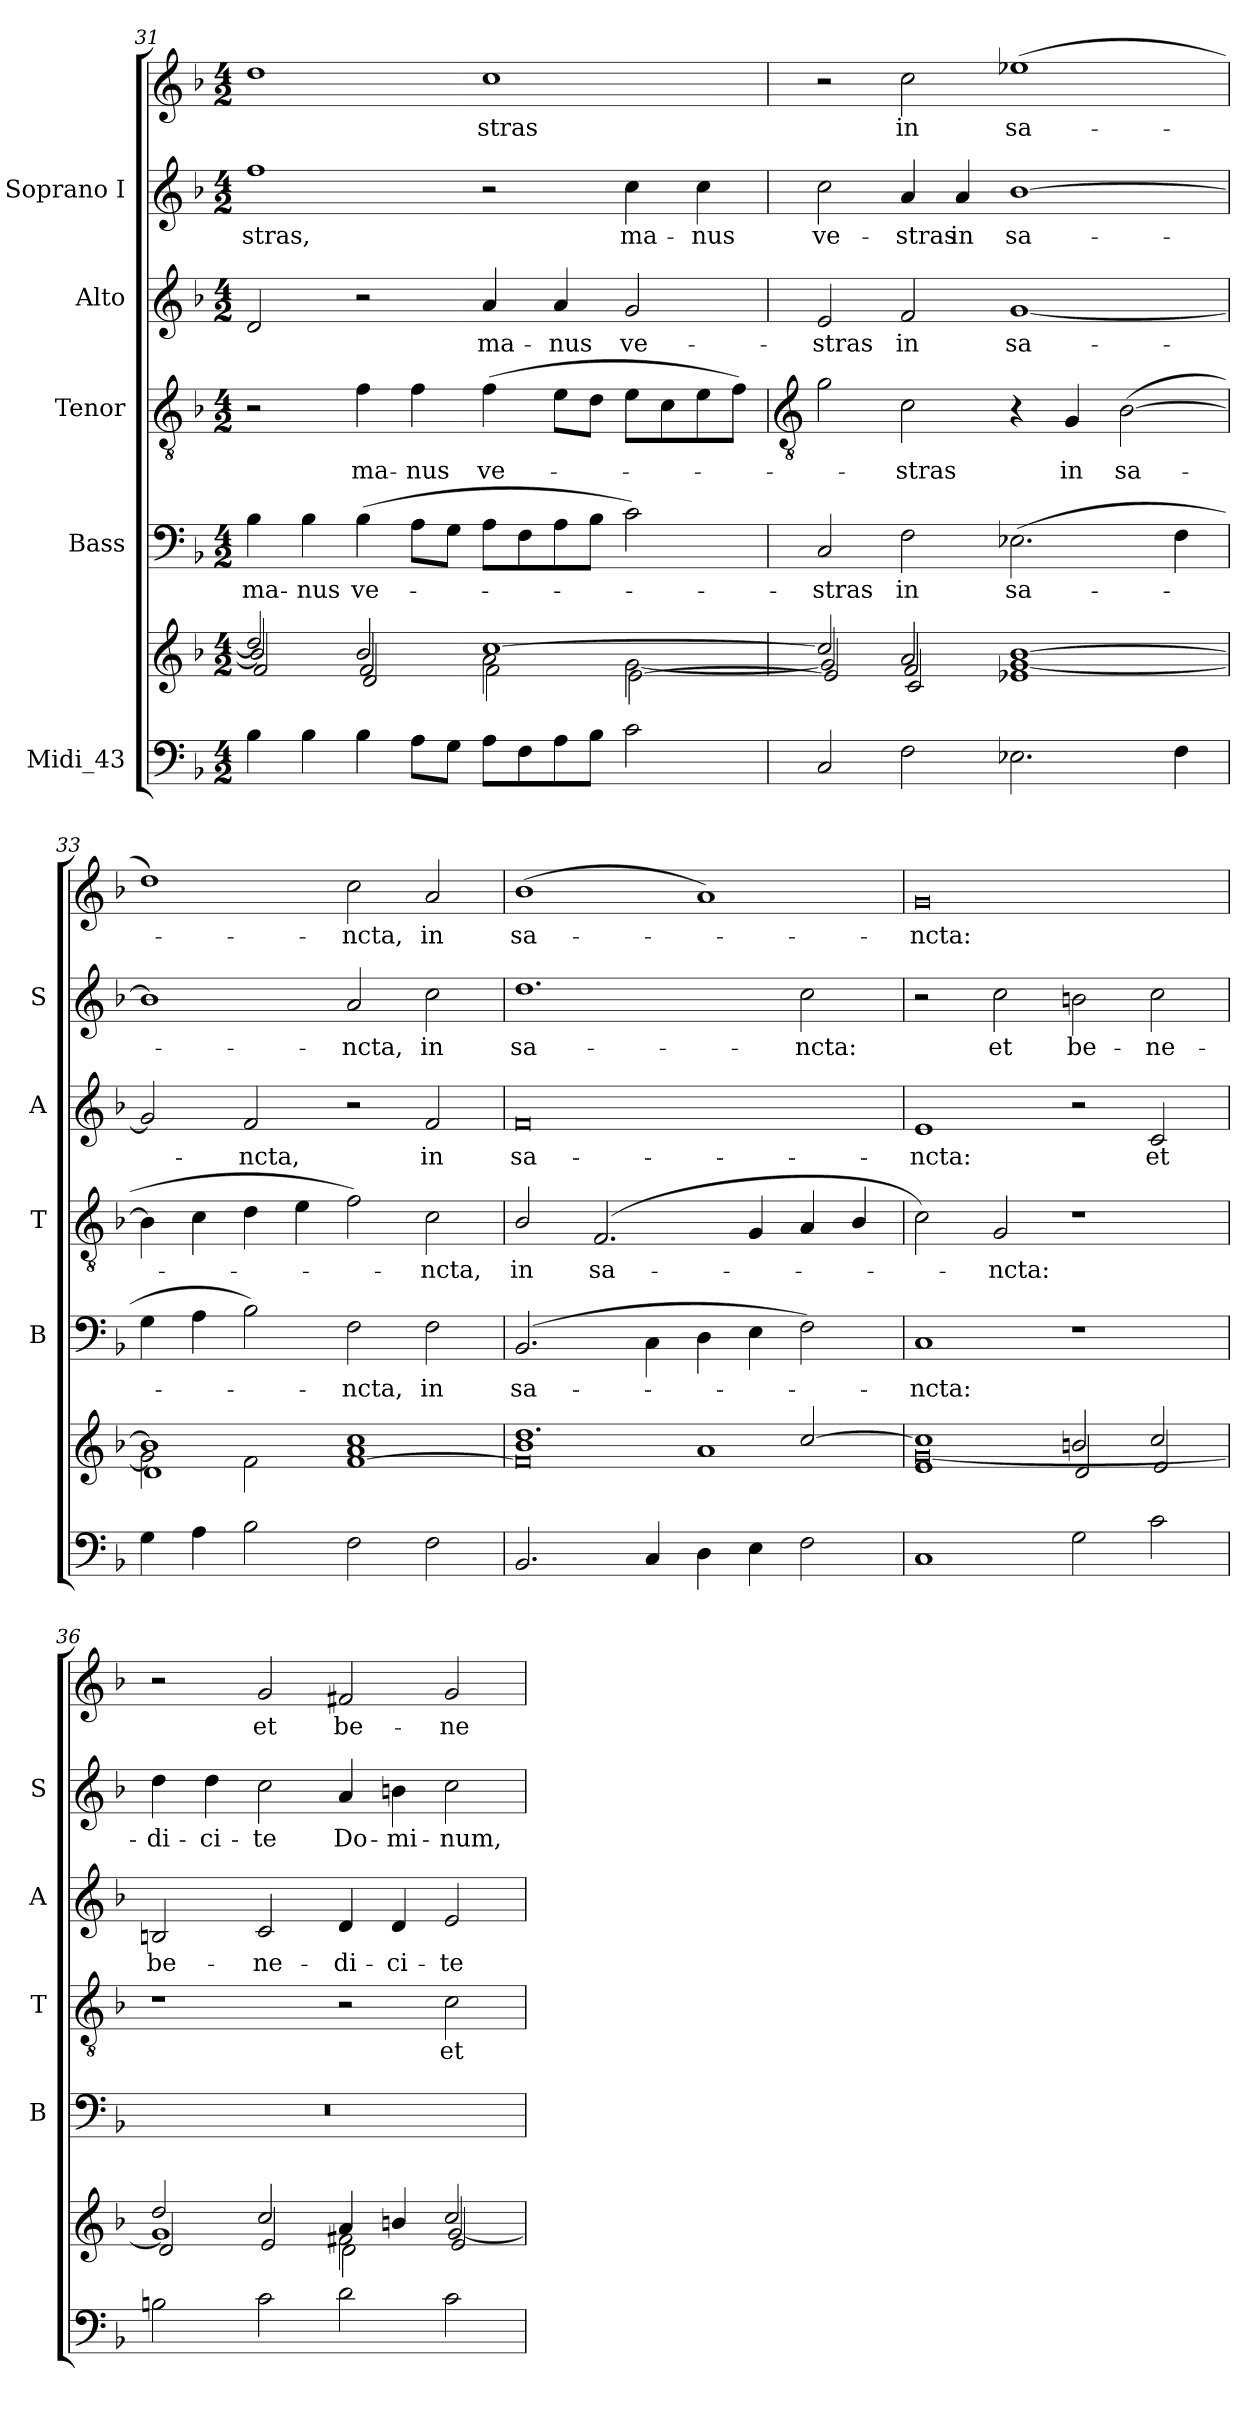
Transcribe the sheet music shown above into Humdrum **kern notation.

**kern	**kern	**kern	**text	**kern	**text	**kern	**text	**kern	**text	**kern	**text
*part5	*part5	*part4	*part4	*part3	*part3	*part2	*part2	*part1	*part1	*part1	*part1
*staff7	*staff6	*staff5	*staff5	*staff4	*staff4	*staff3	*staff3	*staff2	*staff2	*staff1	*staff1
*I"Midi_43	*	*I"Bass	*	*I"Tenor	*	*I"Alto	*	*I"Soprano I	*	*	*
*	*	*I'B	*	*I'T	*	*I'A	*	*I'S	*	*	*
*clefF4	*clefG2	*clefF4	*	*clefGv2	*	*clefG2	*	*clefG2	*	*clefG2	*
*k[b-]	*k[b-]	*k[b-]	*	*k[b-]	*	*k[b-]	*	*k[b-]	*	*k[b-]	*
*F:	*F:	*F:	*	*F:	*	*F:	*	*F:	*	*F:	*
*M4/2	*M4/2	*M4/2	*	*M4/2	*	*M4/2	*	*M4/2	*	*M4/2	*
=31	=31	=31	=31	=31	=31	=31	=31	=31	=31	=31	=31
*	*^	*	*	*	*	*	*	*	*	*	*
*	*	*^	*	*	*	*	*	*	*	*	*	*
!	!	!	!	!	!LO:LY:b	!	!	!	!	!	!LO:LY:b	!	!
4B-	2dd/]	2b-/]	2f/	4B-	ma-	2r	.	2d	.	1ff	stras,	1dd/	.
!	!	!	!	!	!LO:LY:b	!	!	!	!	!	!	!	!
4B-	.	.	.	4B-	-nus	.	.	.	.	.	.	.	.
!	!	!	!	!	!LO:LY:b	!	!LO:LY:b	!	!	!	!	!	!
4B-	2b-/	2f/	2d/	(>4B-	ve-	4f	ma-	2r	.	.	.	.	.
!	!	!	!	!	!	!	!LO:LY:b	!	!	!	!	!	!
8AL	.	.	.	8AL	.	4f	-nus	.	.	.	.	.	.
8GJ	.	.	.	8GJ	.	.	.	.	.	.	.	.	.
!	!	!	!	!	!	!	!LO:LY:b	!	!LO:LY:b	!	!	!	!LO:LY:b
8AL	[1cc/	2a\	2f\	8AL	.	(>4f	ve-	4a	ma-	2r	.	1cc	stras
8F	.	.	.	8F	.	.	.	.	.	.	.	.	.
!	!	!	!	!	!	!	!	!	!LO:LY:b	!	!	!	!
8A	.	.	.	8A	.	8eL	.	4a	-nus	.	.	.	.
8B-J	.	.	.	8B-J	.	8dJ	.	.	.	.	.	.	.
!	!	!	!	!	!	!	!	!	!LO:LY:b	!	!LO:LY:b	!	!
2c	.	[2g\	[2e\	2c)	.	8eL	.	2g	ve-	4cc	ma-	.	.
.	.	.	.	.	.	8c	.	.	.	.	.	.	.
!	!	!	!	!	!	!	!	!	!	!	!LO:LY:b	!	!
.	.	.	.	.	.	8e	.	.	.	4cc	-nus	.	.
.	.	.	.	.	.	8fJ)	.	.	.	.	.	.	.
!!LO:LB:g=z
=32	=32	=32	=32	=32	=32	=32	=32	=32	=32	=32	=32	=32	=32
*	*	*	*	*	*	*clefGv2	*	*	*	*	*	*	*
!	!	!	!	!	!LO:LY:b	!	!	!	!LO:LY:b	!	!LO:LY:b	!	!
2C	2cc/]	2g/]	2e/]	2C	stras	2g	.	2e	-stras	2cc	ve-	2r	.
!	!	!	!	!	!LO:LY:b	!	!LO:LY:b	!	!LO:LY:b	!	!LO:LY:b	!	!LO:LY:b
2F	2a/	2f/	2c/	2F	in	2c	stras	2f	in	4a	-stras	2cc	in
!	!	!	!	!	!	!	!	!	!	!	!LO:LY:b	!	!
.	.	.	.	.	.	.	.	.	.	4a	in	.	.
!	!	!	!	!	!LO:LY:b	!	!	!	!LO:LY:b	!	!LO:LY:b	!	!LO:LY:b
2.E-X	[1b-/	[1g\	1e-X\	(>2.E-X	sa-	4r	.	[1g	sa-	[1b-	sa-	(>1ee-X	sa-
!	!	!	!	!	!	!	!LO:LY:b	!	!	!	!	!	!
.	.	.	.	.	.	4G	in	.	.	.	.	.	.
!	!	!	!	!	!	!	!LO:LY:b	!	!	!	!	!	!
.	.	.	.	.	.	(>[2B-	sa-	.	.	.	.	.	.
4F	.	.	.	4F	.	.	.	.	.	.	.	.	.
=33	=33	=33	=33	=33	=33	=33	=33	=33	=33	=33	=33	=33	=33
4G	1b-/]	2g\]	1d\	4G	.	4B-]	.	2g]	.	1b-]	.	1dd)	.
4A	.	.	.	4A	.	4c	.	.	.	.	.	.	.
!	!	!	!	!	!	!	!	!	!LO:LY:b	!	!	!	!
2B-	.	2f\	.	2B-)	.	4d	.	2f	ncta,	.	.	.	.
.	.	.	.	.	.	4e	.	.	.	.	.	.	.
!	!	!	!	!	!LO:LY:b	!	!	!	!	!	!LO:LY:b	!	!LO:LY:b
2F	1cc/	1a\	[1f\	2F	ncta,	2f)	.	2r	.	2a	ncta,	2cc	ncta,
!	!	!	!	!	!LO:LY:b	!	!LO:LY:b	!	!LO:LY:b	!	!LO:LY:b	!	!LO:LY:b
2F	.	.	.	2F	in	2c	ncta,	2f	in	2cc	in	2a	in
=34	=34	=34	=34	=34	=34	=34	=34	=34	=34	=34	=34	=34	=34
!	!	!	!	!	!LO:LY:b	!	!LO:LY:b	!	!LO:LY:b	!	!LO:LY:b	!	!LO:LY:b
2.BB-	1.dd/	1b-\	0f\]	(>2.BB-	sa-	2B-/	in	0f	sa-	1.dd	sa-	(<1b-	sa-
!	!	!	!	!	!	!	!LO:LY:b	!	!	!	!	!	!
.	.	.	.	.	.	(<2.F	sa-	.	.	.	.	.	.
4C	.	.	.	4C\	.	.	.	.	.	.	.	.	.
4D	.	1a\	.	4D	.	.	.	.	.	.	.	1a)	.
4E	.	.	.	4E	.	4G	.	.	.	.	.	.	.
!	!	!	!	!	!	!	!	!	!	!	!LO:LY:b	!	!
2F	[2cc/	.	.	2F)	.	4A	.	.	.	2cc	-ncta:	.	.
.	.	.	.	.	.	4B-/	.	.	.	.	.	.	.
=35	=35	=35	=35	=35	=35	=35	=35	=35	=35	=35	=35	=35	=35
!	!	!	!	!	!LO:LY:b	!	!	!	!LO:LY:b	!	!	!	!LO:LY:b
1C	1cc/]	[0g\	1e\	1C	ncta:	2c)	.	1e	-ncta:	2r	.	0g	ncta:
!	!	!	!	!	!	!	!LO:LY:b	!	!	!	!LO:LY:b	!	!
.	.	.	.	.	.	2G	ncta:	.	.	2cc	et	.	.
!	!	!	!	!	!	!	!	!	!	!	!LO:LY:b	!	!
2G	2bn/	.	2d/	1r	.	1r	.	2r	.	2bn	be-	.	.
!	!	!	!	!	!	!	!	!	!LO:LY:b	!	!LO:LY:b	!	!
2c	2cc/	.	2e/	.	.	.	.	2c	et	2cc	-ne-	.	.
=36	=36	=36	=36	=36	=36	=36	=36	=36	=36	=36	=36	=36	=36
!	!	!	!	!	!	!	!	!	!LO:LY:b	!	!LO:LY:b	!	!
2Bn	2dd/	1g\]	2d/	0r	.	1r	.	2Bn	be-	4dd	-di-	2r	.
!	!	!	!	!	!	!	!	!	!	!	!LO:LY:b	!	!
.	.	.	.	.	.	.	.	.	.	4dd	-ci-	.	.
!	!	!	!	!	!	!	!	!	!LO:LY:b	!	!LO:LY:b	!	!LO:LY:b
2c	2cc/	.	2e/	.	.	.	.	2c	-ne-	2cc	-te	2g	-et
!	!	!	!	!	!	!	!	!	!LO:LY:b	!	!LO:LY:b	!	!LO:LY:b
2d	4a/	2f#X\	2d\	.	.	2r	.	4d	-di-	4a	Do-	2f#X	be-
!	!	!	!	!	!	!	!	!	!LO:LY:b	!	!LO:LY:b	!	!
.	4bn/	.	.	.	.	.	.	4d	-ci-	4bn	-mi-	.	.
!	!	!	!	!	!	!	!LO:LY:b	!	!LO:LY:b	!	!LO:LY:b	!	!LO:LY:b
2c	2cc/	[2g/	2e/	.	.	2c	et	2e	-te	2cc	-num,	2g	-ne-
*	*v	*v	*v	*	*	*	*	*	*	*	*	*	*
=	=	=	=	=	=	=	=	=	=	=	=
*-	*-	*-	*-	*-	*-	*-	*-	*-	*-	*-	*-
